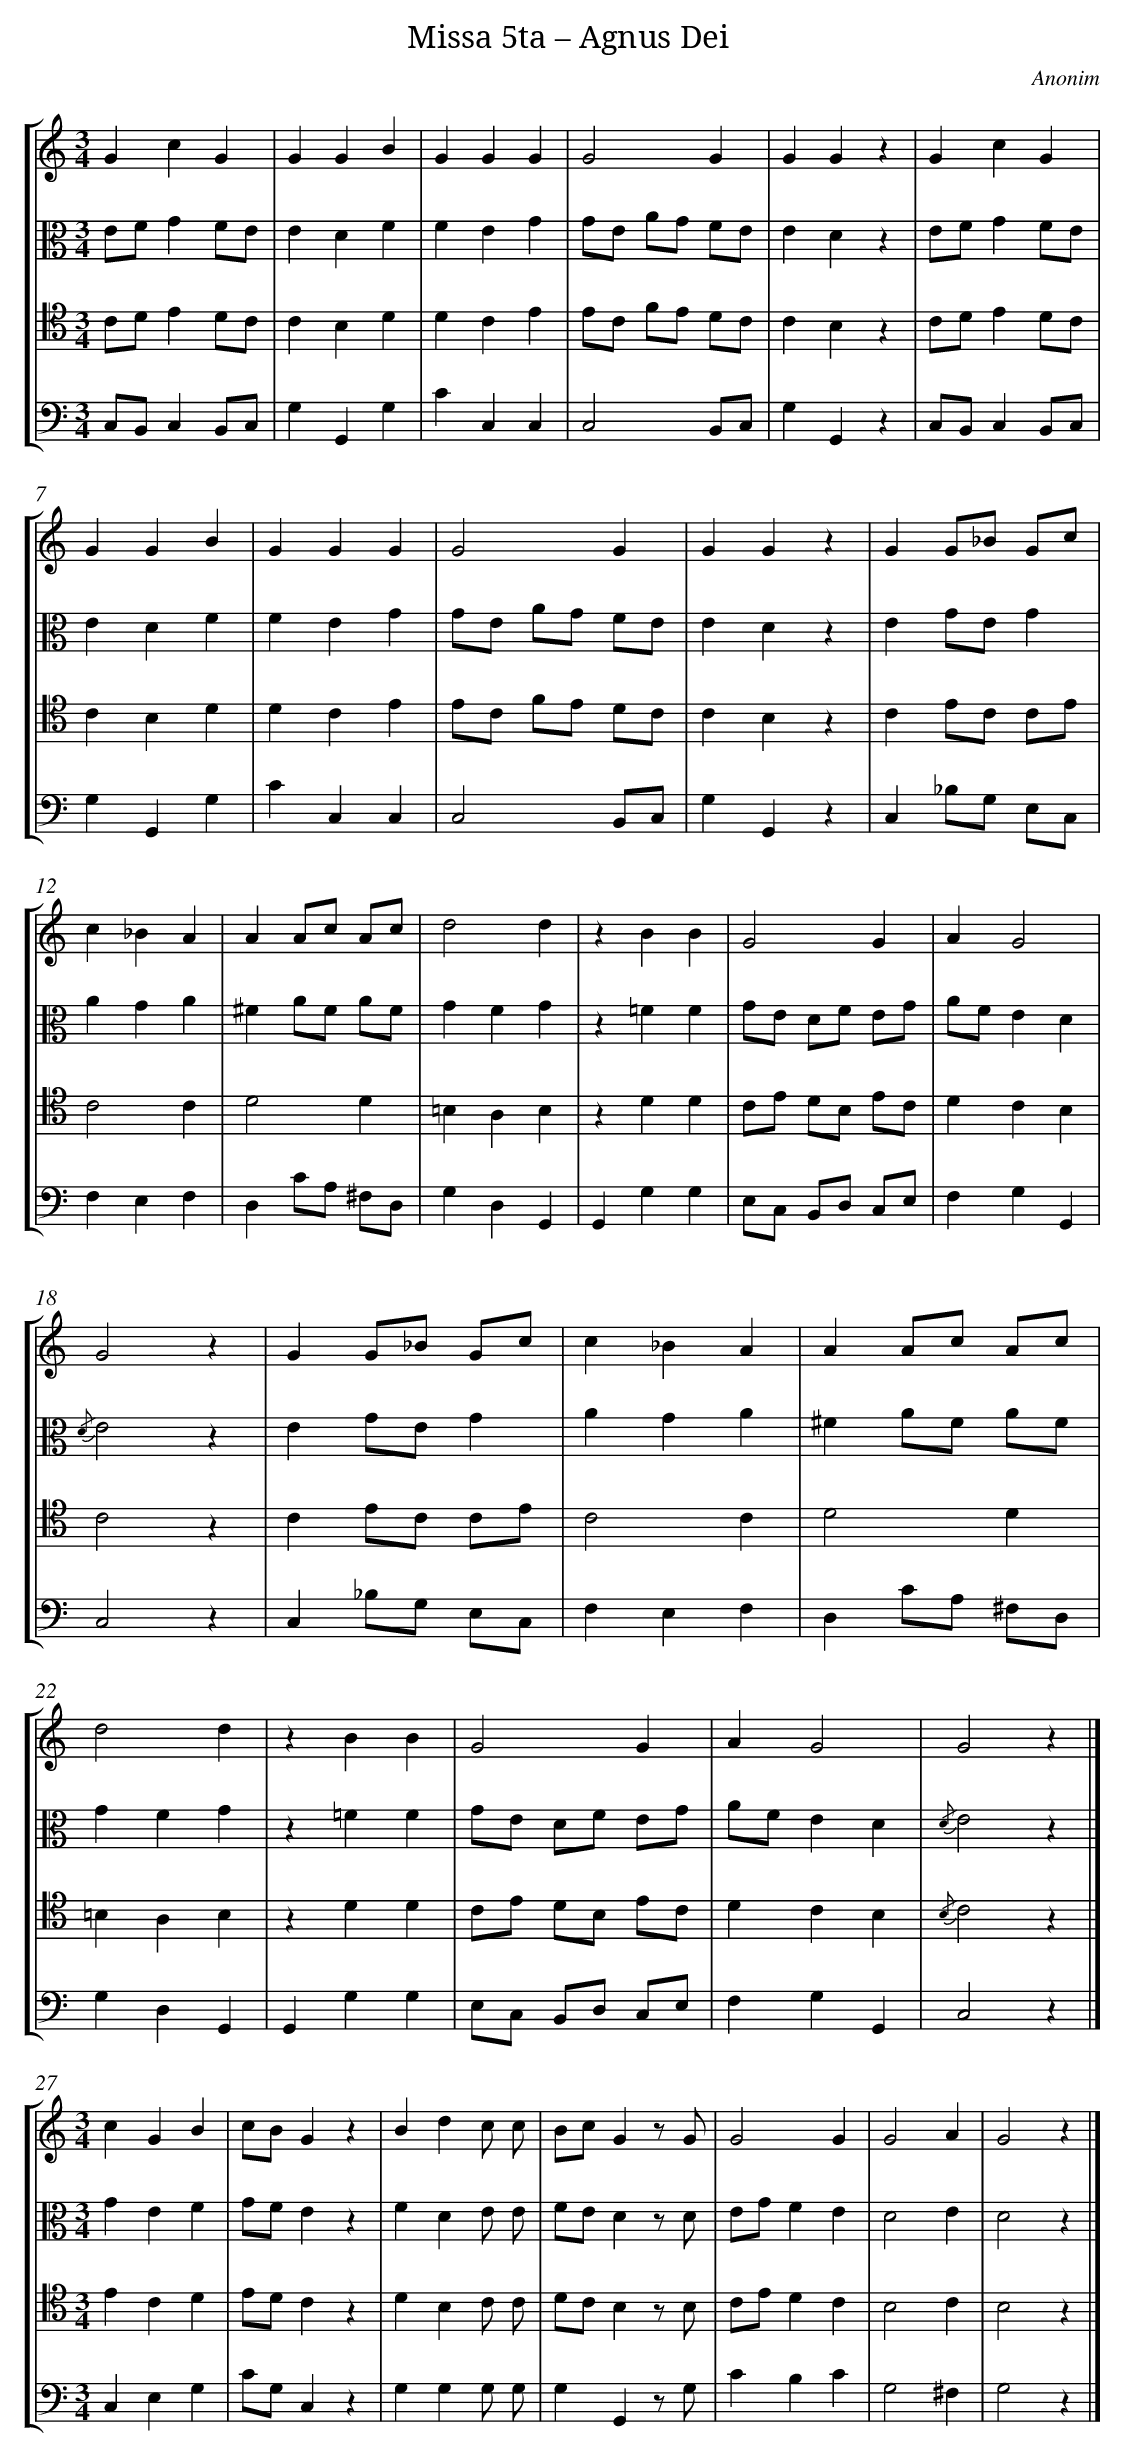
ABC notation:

X:1
T: Missa 5ta – Agnus Dei
C: Anonim
L: 1/4
M: 3/4
%%staves [1 2 3 4]
V: 1
V: 2 clef=alto
V: 3 clef=tenor
V: 4 clef=bass
K: C
[V:1] GcG |
[V:2] E/F/GF/E/ |
[V:3] C/D/ED/C/ |
[V:4] C,/B,,/C,B,,/C,/ |
[V:1] GGB |
[V:2] EDF |
[V:3] CB,D |
[V:4] G,G,,G, |
[V:1] GGG |
[V:2] FEG |
[V:3] DCE |
[V:4] CC,C, |
[V:1] G2G |
[V:2] G/E/ A/G/ F/E/ |
[V:3] E/C/ F/E/ D/C/ |
[V:4] C,2B,,/C,/ |
[V:1] GGz |
[V:2] EDz |
[V:3] CB,z |
[V:4] G,G,,z |
[V:1] GcG |
[V:2] E/F/GF/E/ |
[V:3] C/D/ED/C/ |
[V:4] C,/B,,/C,B,,/C,/ |
[V:1] GGB |
[V:2] EDF |
[V:3] CB,D |
[V:4] G,G,,G, |
[V:1] GGG |
[V:2] FEG |
[V:3] DCE |
[V:4] CC,C, |
[V:1] G2G |
[V:2] G/E/ A/G/ F/E/ |
[V:3] E/C/ F/E/ D/C/ |
[V:4] C,2B,,/C,/ |
[V:1] GGz |
[V:2] EDz |
[V:3] CB,z |
[V:4] G,G,,z |
[V:1] GG/_B/ G/c/ |
[V:2] EG/E/G |
[V:3] CE/C/ C/E/ |
[V:4] C,_B,/G,/ E,/C,/ |
[V:1] c_BA |
[V:2] AGA |
[V:3] C2C |
[V:4] F,E,F, |
[V:1] AA/c/ A/c/ |
[V:2] ^FA/F/ A/F/ |
[V:3] D2D |
[V:4] D,C/A,/ ^F,/D,/ |
[V:1] d2d |
[V:2] GFG |
[V:3] =B,A,B, |
[V:4] G,D,G,, |
[V:1] zBB |
[V:2] z=FF |
[V:3] zDD |
[V:4] G,,G,G, |
[V:1] G2G |
[V:2] G/E/ D/F/ E/G/ |
[V:3] C/E/ D/B,/ E/C/ |
[V:4] E,/C,/ B,,/D,/ C,/E,/ |
[V:1] AG2 |
[V:2] A/F/ED |
[V:3] DCB, |
[V:4] F,G,G,, |
[V:1] G2z |
[V:2] {/D}E2z |
[V:3] C2z |
[V:4] C,2z |
[V:1] GG/_B/ G/c/ |
[V:2] EG/E/G |
[V:3] CE/C/ C/E/ |
[V:4] C,_B,/G,/ E,/C,/ |
[V:1] c_BA |
[V:2] AGA |
[V:3] C2C |
[V:4] F,E,F, |
[V:1] AA/c/ A/c/ |
[V:2] ^FA/F/ A/F/ |
[V:3] D2D |
[V:4] D,C/A,/ ^F,/D,/ |
[V:1] d2d |
[V:2] GFG |
[V:3] =B,A,B, |
[V:4] G,D,G,, |
[V:1] zBB |
[V:2] z=FF |
[V:3] zDD |
[V:4] G,,G,G, |
[V:1] G2G |
[V:2] G/E/ D/F/ E/G/ |
[V:3] C/E/ D/B,/ E/C/ |
[V:4] E,/C,/ B,,/D,/ C,/E,/ |
[V:1] AG2 |
[V:2] A/F/ED |
[V:3] DCB, |
[V:4] F,G,G,, |
[V:1] G2z |]
[V:2] {/D}E2z |]
[V:3] {/B,}C2z |]
[V:4] C,2z |]
[V:1] [M:3/4]cGB [I:setbarnb 28]|
[V:2] [M:3/4]GEF |
[V:3] [M:3/4]ECD |
[V:4] [M:3/4]C,E,G, |
[V:1] c/B/Gz |
[V:2] G/F/Ez |
[V:3] E/D/Cz |
[V:4] C/G,/C,z |
[V:1] Bdc/ c/ |
[V:2] FDE/ E/ |
[V:3] DB,C/ C/ |
[V:4] G,G,G,/ G,/ |
[V:1] B/c/Gz/ G/ |
[V:2] F/E/Dz/ D/ |
[V:3] D/C/B,z/ B,/ |
[V:4] G,G,,z/ G,/ |
[V:1] G2G |
[V:2] E/G/FE |
[V:3] C/E/DC |
[V:4] CB,C |
[V:1] G2A |
[V:2] D2E |
[V:3] B,2C |
[V:4] G,2^F, |
[V:1] G2z |]
[V:2] D2z |]
[V:3] B,2z |]
[V:4] G,2z |]
